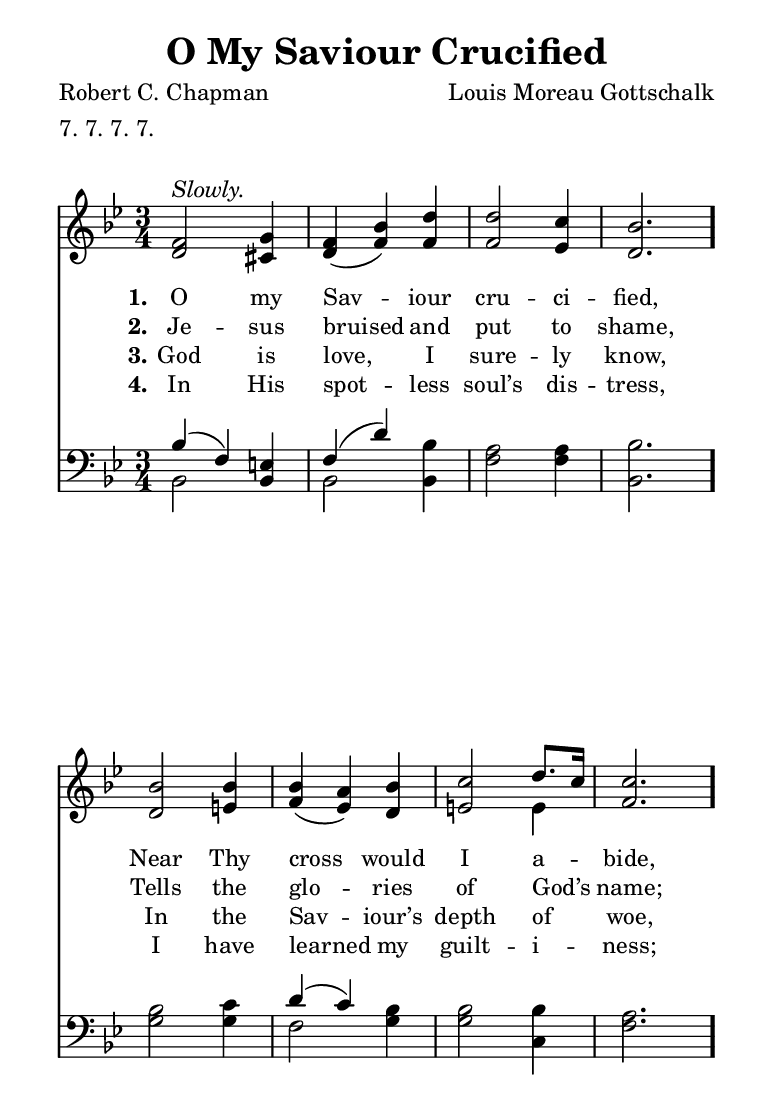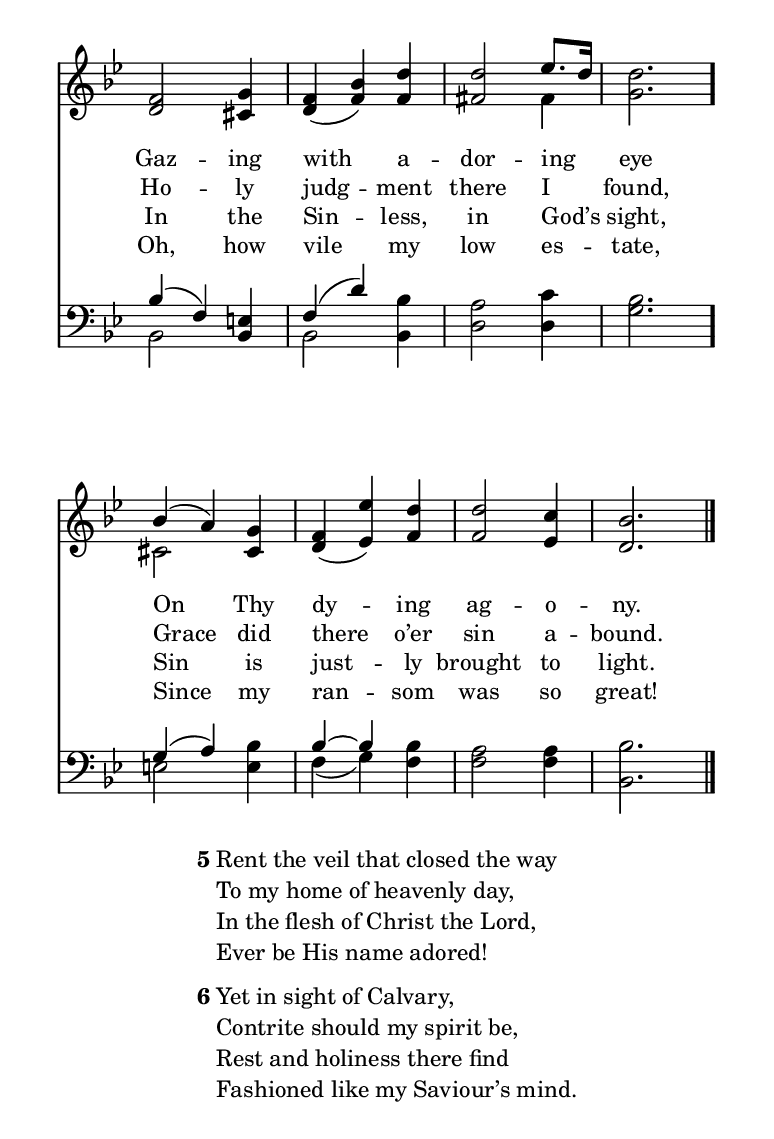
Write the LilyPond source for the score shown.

\include "common/global.ily"
\paper {
  \include "common/paper.ily"
  ragged-last-bottom = ##t
}

\header{
  hymnnumber = "379"
  title = "O My Saviour Crucified"
  tunename = "Last Hope" % aka "Mercy" ; see https://hymnary.org/tune/mercy_gottschalk
  meter = "7. 7. 7. 7."
  poet = "Robert C. Chapman" % see https://hymnary.org/text/o_my_savior_crucified_near_thy_cross_wou-1
  composer = "Louis Moreau Gottschalk" % see https://hymnary.org/tune/mercy_gottschalk
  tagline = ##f
}

global = {
  \include "common/overrides.ily"
  \override Staff.TimeSignature.style = #'numbered
  \time 3/4
  \override Score.MetronomeMark.transparent = ##t % hide all fermata changes too
  \tempo 4=90
  \key bes \major
  \autoBeamOff
}

notesSoprano = {
\global
\relative c' {

  f2^\markup{\italic Slowly.} g4 | f( bes) d | d2 c4 | bes2. |
  bes2 bes4 | bes( a) bes | c2 d8.[ c16] | c2. |
  f,2 g4 | f( bes) d | d2 ees8.[ d16] | d2. |
  bes4( a) g| f( ees') d | d2 c4 | bes2. |

  \bar "|."

}
}

notesAlto = {
\global
\relative e' {

  d2 cis4 | d( f) f | f2 ees4 | d2. |
  d2 e4 | f( ees) d | e2 e4 | f2. |
  d2 cis4 | d( f) f | fis2 fis4 | g2. |
  cis,2 cis4 | d( ees) f | f2 ees4 | d2. |

}
}

notesTenor = {
\global
\relative a {

  bes4( f) e | f( d') bes | a2 a4 | bes2. |
  bes2 c4 | d( c) bes | bes2 bes4 | a2. |
  bes4( f) e | f( d') bes | a2 c4 | bes2. |
  g4( a) bes | bes ~ bes bes | a2 a4 | bes2. |

}
}

notesBass = {
\global
\relative f, {

  bes2 bes4 | bes2 bes4 | f'2 f4 | bes,2. |
  g'2 g4 | f2 g4 | g2 c,4 | f2. |
  bes,2 bes4 | bes2 bes4 | d2 d4 | g2. |
  e2 e4 | f4( g) f | f2 f4 | bes,2. |

}
}

wordsA = \lyricmode {
\set stanza = "1."

O my Sav -- iour cru -- ci -- fied, \bar "."
Near Thy cross would I a -- bide, \bar "."
Gaz -- ing with a -- dor -- ing eye \bar "."
On Thy dy -- ing ag -- o -- ny. \bar "."

}

wordsB = \lyricmode {
\set stanza = "2."

Je -- sus bruised and put to shame,
Tells the glo -- ries of God’s name;
Ho -- ly judg -- ment there I found,
Grace did there o’er sin a -- bound.

}

wordsC = \lyricmode {
\set stanza = "3."

God is love, I sure -- ly know,
In the Sav -- iour’s depth of woe,
In the Sin -- less, in God’s sight,
Sin is just -- ly brought to light.

}

wordsD = \lyricmode {
\set stanza = "4."

In His spot -- less soul’s dis -- tress,
I have learned my guilt -- i -- ness;
Oh, how vile my low es -- tate,
Since my ran -- som was so great!

}

wordsE = \markuplist {

\line { Rent the veil that closed the way }
\line { To my home of heavenly day, }
\line { In the flesh of Christ the Lord, }
\line { Ever be His name adored! }

}

wordsF = \markuplist {

\line { Yet in sight of Calvary, }
\line { Contrite should my spirit be, }
\line { Rest and holiness there find }
\line { Fashioned like my Saviour’s mind. }

}

\score {
  \context ChoirStaff <<
    \context Staff = upper <<
      \set Staff.autoBeaming = ##f
      \set ChoirStaff.systemStartDelimiter = #'SystemStartBar
      \set ChoirStaff.printPartCombineTexts = ##f
      \partcombine #'(2 . 11) \notesSoprano \notesAlto
      \context NullVoice = sopranos { \voiceOne << \notesSoprano >> }
      \context Lyrics = one   \lyricsto sopranos \wordsA
      \context Lyrics = two   \lyricsto sopranos \wordsB
      \context Lyrics = three \lyricsto sopranos \wordsC
      \context Lyrics = four  \lyricsto sopranos \wordsD
    >>
    \context Staff = men <<
      \set Staff.autoBeaming = ##f
      \clef bass
      \set ChoirStaff.printPartCombineTexts = ##f
      \partcombine #'(2 . 11) \notesTenor \notesBass
    >>
  >>
  \layout {
    \include "common/layout.ily"
  }
  #(cond ((ly:get-option 'eog-midi-permitted) #{ \midi{
    \include "common/midi.ily"
  } #}))
}

\markup { \column {
  \fill-line { \vcenter \column {
    \vspace #1
    \line{ \bold 5 \column { \wordsE } } \combine \null \vspace #0.4
    \line{ \bold 6 \column { \wordsF } }
    \vspace #1
  } }
} }

\markup { \fill-line { \line { Alternate tune: No. 7 in Supplement. } } }

\markup {
  \center-column {
    \vspace #1
    \override #'(span-factor . 1/2)
    \fill-line { \null \draw-hline \null }
  }
}

\version "2.19.49"  % necessary for upgrading to future LilyPond versions.

% vi:set et ts=2 sw=2 ai nocindent syntax=lilypond:
